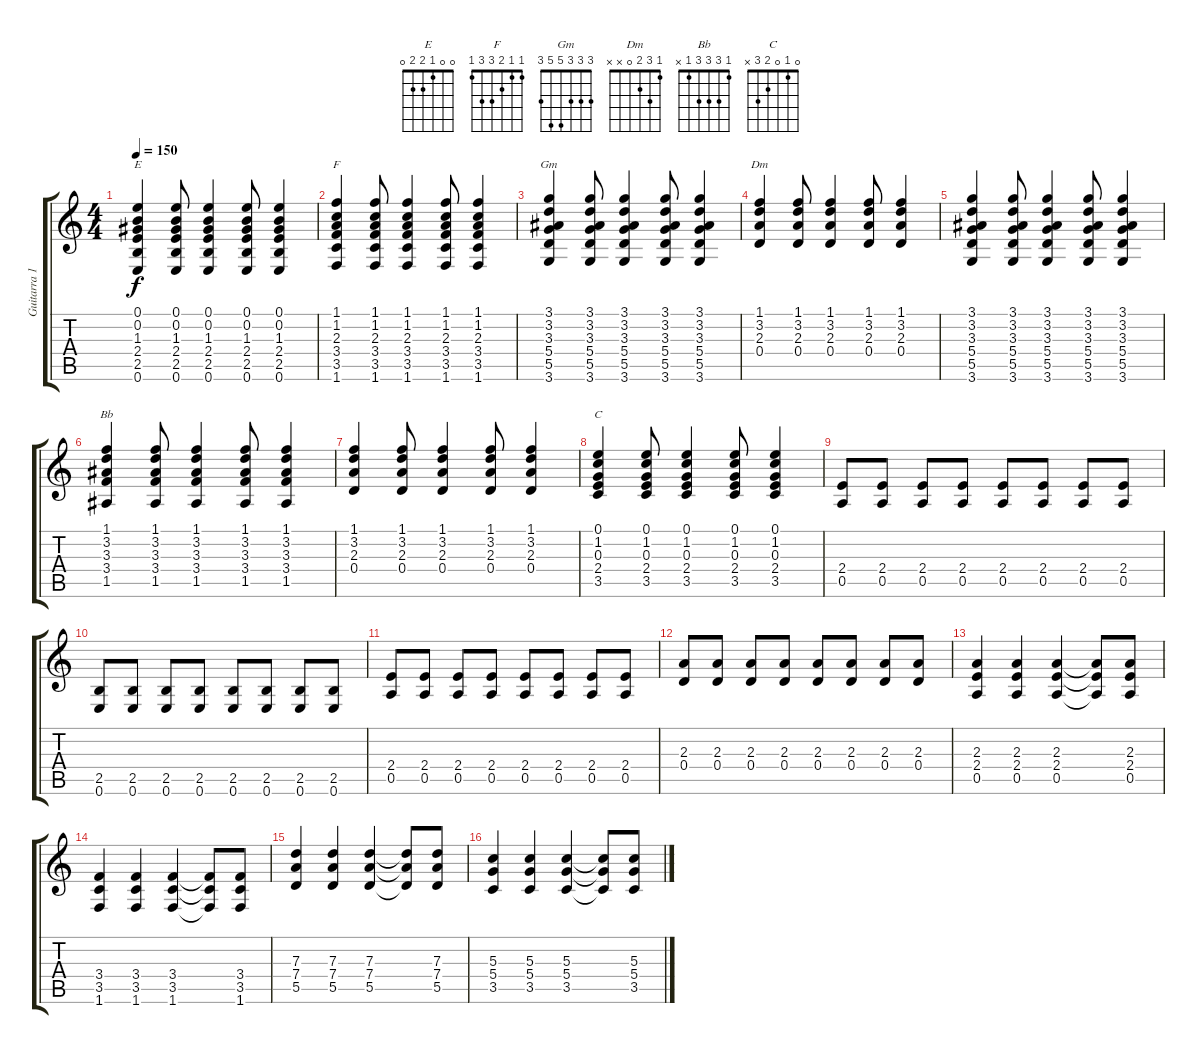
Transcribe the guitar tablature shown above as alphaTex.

\track ("Guitarra 1" "Guitarra 1") {instrument distortionguitar}
\staff {score tabs}
\tuning (E4 B3 G3 D3 A2 E2) {hide}
\chord ("E" 0 0 1 2 2 0)
\chord ("F" 1 1 2 3 3 1)
\chord ("Gm" 3 3 3 5 5 3)
\chord ("Dm" 1 3 2 0 x x)
\chord ("Bb" 1 3 3 3 1 x)
\chord ("C" 0 1 0 2 3 x)
\ts (4 4)
\tempo 150
\clef g2
\ks c
(0.1 0.2 1.3 2.4 2.5 0.6).4{ch "E" dy f volume 5 balance 2} (0.1 0.2 1.3 2.4 2.5 0.6).8 (0.1 0.2 1.3 2.4 2.5 0.6).4 (0.1 0.2 1.3 2.4 2.5 0.6).8 (0.1 0.2 1.3 2.4 2.5 0.6).4 |
(1.1 1.2 2.3 3.4 3.5 1.6).4{ch "F"} (1.1 1.2 2.3 3.4 3.5 1.6).8 (1.1 1.2 2.3 3.4 3.5 1.6).4 (1.1 1.2 2.3 3.4 3.5 1.6).8 (1.1 1.2 2.3 3.4 3.5 1.6).4 |
(3.1 3.2 3.3 5.4 5.5 3.6).4{ch "Gm"} (3.1 3.2 3.3 5.4 5.5 3.6).8 (3.1 3.2 3.3 5.4 5.5 3.6).4 (3.1 3.2 3.3 5.4 5.5 3.6).8 (3.1 3.2 3.3 5.4 5.5 3.6).4 |
(1.1 3.2 2.3 0.4).4{ch "Dm"} (1.1 3.2 2.3 0.4).8 (1.1 3.2 2.3 0.4).4 (1.1 3.2 2.3 0.4).8 (1.1 3.2 2.3 0.4).4 |
(3.1 3.2 3.3 5.4 5.5 3.6).4 (3.1 3.2 3.3 5.4 5.5 3.6).8 (3.1 3.2 3.3 5.4 5.5 3.6).4 (3.1 3.2 3.3 5.4 5.5 3.6).8 (3.1 3.2 3.3 5.4 5.5 3.6).4 |
(1.1 3.2 3.3 3.4 1.5).4{ch "Bb"} (1.1 3.2 3.3 3.4 1.5).8 (1.1 3.2 3.3 3.4 1.5).4 (1.1 3.2 3.3 3.4 1.5).8 (1.1 3.2 3.3 3.4 1.5).4 |
(1.1 3.2 2.3 0.4).4 (1.1 3.2 2.3 0.4).8 (1.1 3.2 2.3 0.4).4 (1.1 3.2 2.3 0.4).8 (1.1 3.2 2.3 0.4).4 |
(0.1 1.2 0.3 2.4 3.5).4{ch "C"} (0.1 1.2 0.3 2.4 3.5).8 (0.1 1.2 0.3 2.4 3.5).4 (0.1 1.2 0.3 2.4 3.5).8 (0.1 1.2 0.3 2.4 3.5).4 |
(2.4 0.5).8{volume 8 balance 2} (2.4 0.5).8 (2.4 0.5).8 (2.4 0.5).8 (2.4 0.5).8 (2.4 0.5).8 (2.4 0.5).8 (2.4 0.5).8 |
(2.5 0.6).8 (2.5 0.6).8 (2.5 0.6).8 (2.5 0.6).8 (2.5 0.6).8 (2.5 0.6).8 (2.5 0.6).8 (2.5 0.6).8 |
(2.4 0.5).8 (2.4 0.5).8 (2.4 0.5).8 (2.4 0.5).8 (2.4 0.5).8 (2.4 0.5).8 (2.4 0.5).8 (2.4 0.5).8 |
(2.3 0.4).8 (2.3 0.4).8 (2.3 0.4).8 (2.3 0.4).8 (2.3 0.4).8 (2.3 0.4).8 (2.3 0.4).8 (2.3 0.4).8 |
(2.3 2.4 0.5).4{volume 10} (2.3 2.4 0.5).4 (2.3 2.4 0.5).4 (2.3{t} 2.4{t} 0.5{t}).8 (2.3 2.4 0.5).8 |
(3.4 3.5 1.6).4 (3.4 3.5 1.6).4 (3.4 3.5 1.6).4 (3.4{t} 3.5{t} 1.6{t}).8 (3.4 3.5 1.6).8 |
(7.3 7.4 5.5).4 (7.3 7.4 5.5).4 (7.3 7.4 5.5).4 (7.3{t} 7.4{t} 5.5{t}).8 (7.3 7.4 5.5).8 |
(5.3 5.4 3.5).4 (5.3 5.4 3.5).4 (5.3 5.4 3.5).4 (5.3{t} 5.4{t} 3.5{t}).8 (5.3 5.4 3.5).8
